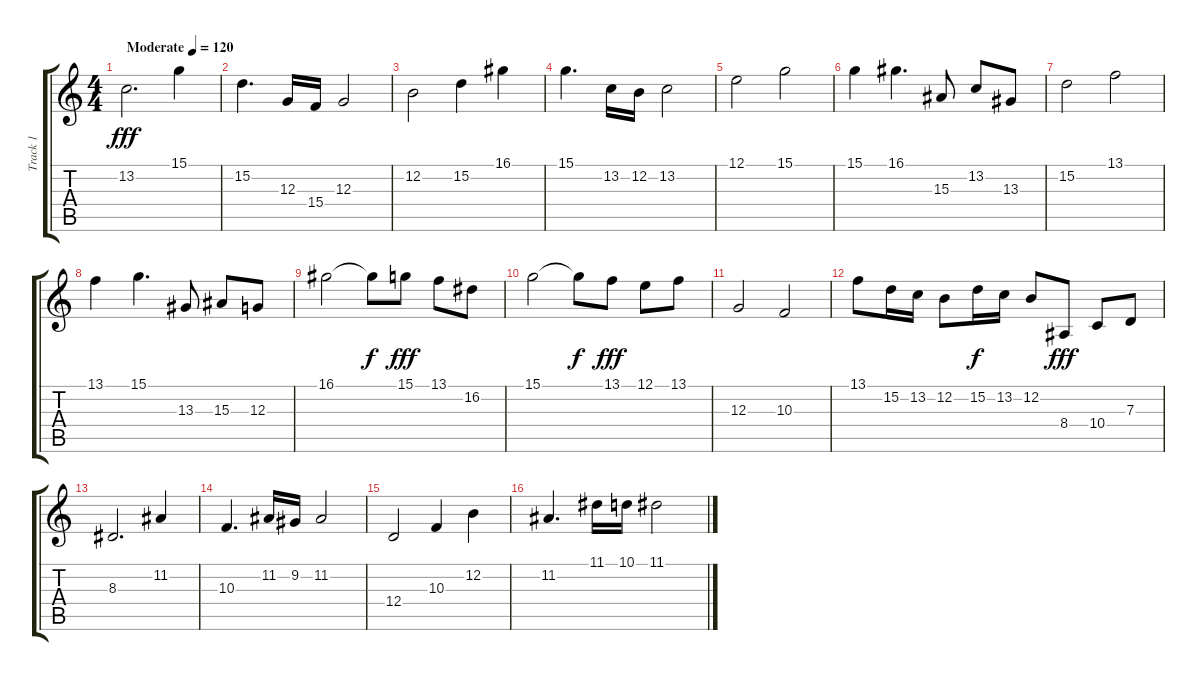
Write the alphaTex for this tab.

\track ("Track 1" "Track 1") {instrument stringensemble1}
\staff {score tabs}
\tuning (E4 B3 G3 D3 A2 E2) {hide}
\ts (4 4)
\tempo (120 "Moderate")
\clef g2
\ks c
13.2.2{d dy fff instrument stringensemble1} 15.1.4 |
15.2.4{d} 12.3.16 15.4.16 12.3.2 |
12.2.2 15.2.4 16.1.4 |
15.1.4{d} 13.2.16 12.2.16 13.2.2 |
12.1.2 15.1.2 |
15.1.4 16.1.4{d} 15.3.8 13.2.8 13.3.8 |
15.2.2 13.1.2 |
13.1.4 15.1.4{d} 13.3.8 15.3.8 12.3.8 |
16.1.2 16.1{t}.8{dy f} 15.1.8{dy fff} 13.1.8 16.2.8 |
15.1.2 15.1{t}.8{dy f} 13.1.8{dy fff} 12.1.8 13.1.8 |
12.3.2 10.3.2 |
13.1.8 15.2.16 13.2.16 12.2.8 15.2.16{dy f} 13.2.16 12.2.8 8.4.8{dy fff} 10.4.8 7.3.8 |
8.3.2{d} 11.2.4 |
10.3.4{d} 11.2.16 9.2.16 11.2.2 |
12.4.2 10.3.4 12.2.4 |
11.2.4{d} 11.1.16 10.1.16 11.1.2
